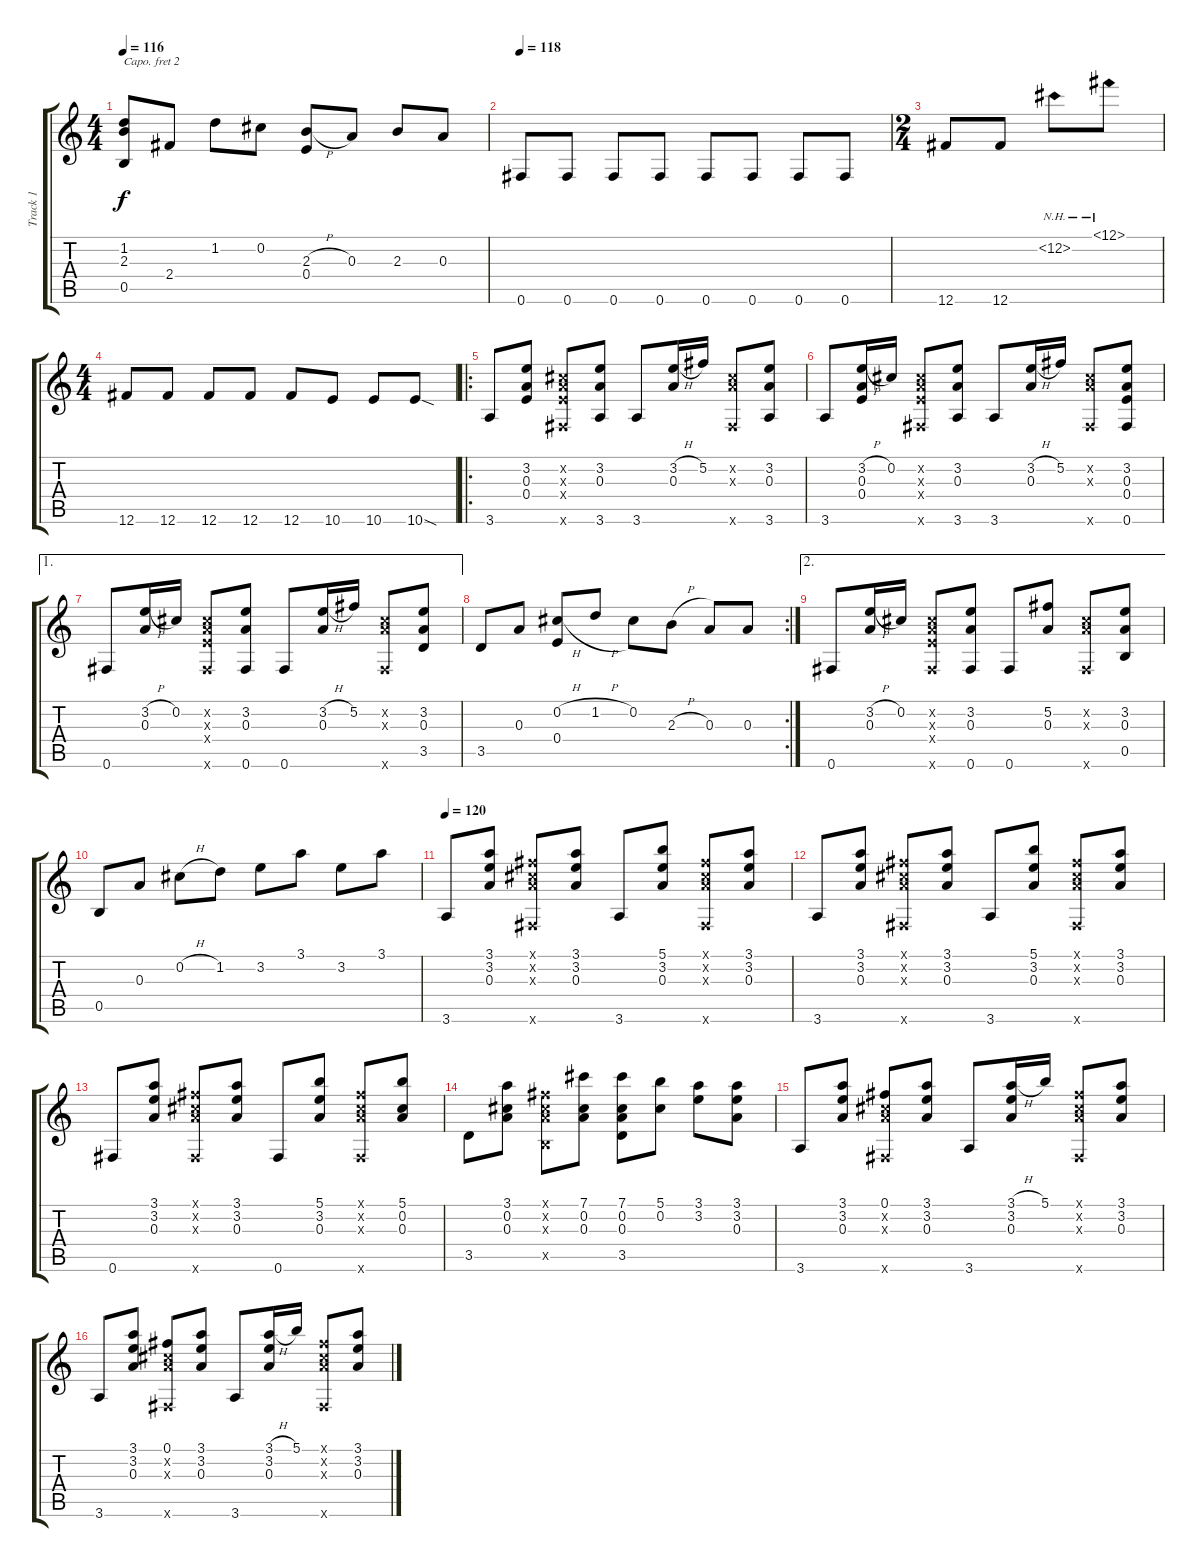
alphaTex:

\track ("Track 1" "Track 1") {instrument acousticguitarsteel}
\staff {score tabs}
\capo 2
\tuning (E4 B3 G3 D3 A2 E2) {hide}
\ts (4 4)
\tempo 116
\clef g2
\ks c
(1.2{t} 2.3{t} 0.5{t}).8{dy f} 2.4.8 1.2.8 0.2.8 (2.3{h} 0.4).8 0.3.8 2.3.8 0.3.8 |
\tempo 118
0.6.8 0.6.8 0.6.8 0.6.8 0.6.8 0.6.8 0.6.8 0.6.8 |
\ts (2 4)
12.6.8 12.6.8 12.2{nh}.8 12.1{nh}.8 |
\ts (4 4)
12.6.8 12.6.8 12.6.8 12.6.8 12.6.8 10.6.8 10.6.8 10.6{sod}.8 |
\ro
3.6.8 (3.2 0.3 0.4).8 (0.2{x} 0.3{x} 0.4{x} 0.6{x}).8 (3.2 0.3 3.6).8 3.6.8 (3.2{h} 0.3).16 5.2.16 (0.2{x} 0.3{x} 0.6{x}).8 (3.2 0.3 3.6).8 |
3.6.8 (3.2{h} 0.3 0.4).16 0.2.16 (0.2{x} 0.3{x} 0.4{x} 0.6{x}).8 (3.2 0.3 3.6).8 3.6.8 (3.2{h} 0.3).16 5.2.16 (0.2{x} 0.3{x} 0.6{x}).8 (3.2 0.3 0.4 0.6).8 |
\ae 1
0.6.8 (3.2{h} 0.3).16 0.2.16 (0.2{x} 0.3{x} 0.4{x} 0.6{x}).8 (3.2 0.3 0.6).8 0.6.8 (3.2{h} 0.3).16 5.2.16 (0.2{x} 0.3{x} 0.6{x}).8 (3.2 0.3 3.5).8 |
\rc 2
3.5.8 0.3.8 (0.2{h} 0.4).8 1.2{h}.8 0.2.8 2.3{h}.8 0.3.8 0.3.8 |
\ae 2
0.6.8 (3.2{h} 0.3).16 0.2.16 (0.2{x} 0.3{x} 0.4{x} 0.6{x}).8 (3.2 0.3 0.6).8 0.6.8 (5.2 0.3).8 (0.2{x} 0.3{x} 0.6{x}).8 (3.2 0.3 0.5).8 |
0.5.8 0.3.8 0.2{h}.8 1.2.8 3.2.8 3.1.8 3.2.8 3.1.8 |
\tempo 120
3.6.8 (3.1 3.2 0.3).8 (0.1{x} 0.2{x} 0.3{x} 0.6{x}).8 (3.1 3.2 0.3).8 3.6.8 (5.1 3.2 0.3).8 (0.1{x} 0.2{x} 0.3{x} 0.6{x}).8 (3.1 3.2 0.3).8 |
3.6.8 (3.1 3.2 0.3).8 (0.1{x} 0.2{x} 0.3{x} 0.6{x}).8 (3.1 3.2 0.3).8 3.6.8 (5.1 3.2 0.3).8 (0.1{x} 0.2{x} 0.3{x} 0.6{x}).8 (3.1 3.2 0.3).8 |
0.6.8 (3.1 3.2 0.3).8 (0.1{x} 0.2{x} 0.3{x} 0.6{x}).8 (3.1 3.2 0.3).8 0.6.8 (5.1 3.2 0.3).8 (0.1{x} 0.2{x} 0.3{x} 0.6{x}).8 (5.1 0.2 0.3).8 |
3.5.8 (3.1 0.2 0.3).8 (0.1{x} 0.2{x} 0.3{x} 0.5{x}).8 (7.1 0.2 0.3).8 (7.1 0.2 0.3 3.5).8 (5.1 0.2).8 (3.1 3.2).8 (3.1 3.2 0.3).8 |
3.6.8 (3.1 3.2 0.3).8 (0.1 0.2{x} 0.3{x} 0.6{x}).8 (3.1 3.2 0.3).8 3.6.8 (3.1{h} 3.2 0.3).16 5.1.16 (0.1{x} 0.2{x} 0.3{x} 0.6{x}).8 (3.1 3.2 0.3).8 |
3.6.8 (3.1 3.2 0.3).8 (0.1 0.2{x} 0.3{x} 0.6{x}).8 (3.1 3.2 0.3).8 3.6.8 (3.1{h} 3.2 0.3).16 5.1.16 (0.1{x} 0.2{x} 0.3{x} 0.6{x}).8 (3.1 3.2 0.3).8
